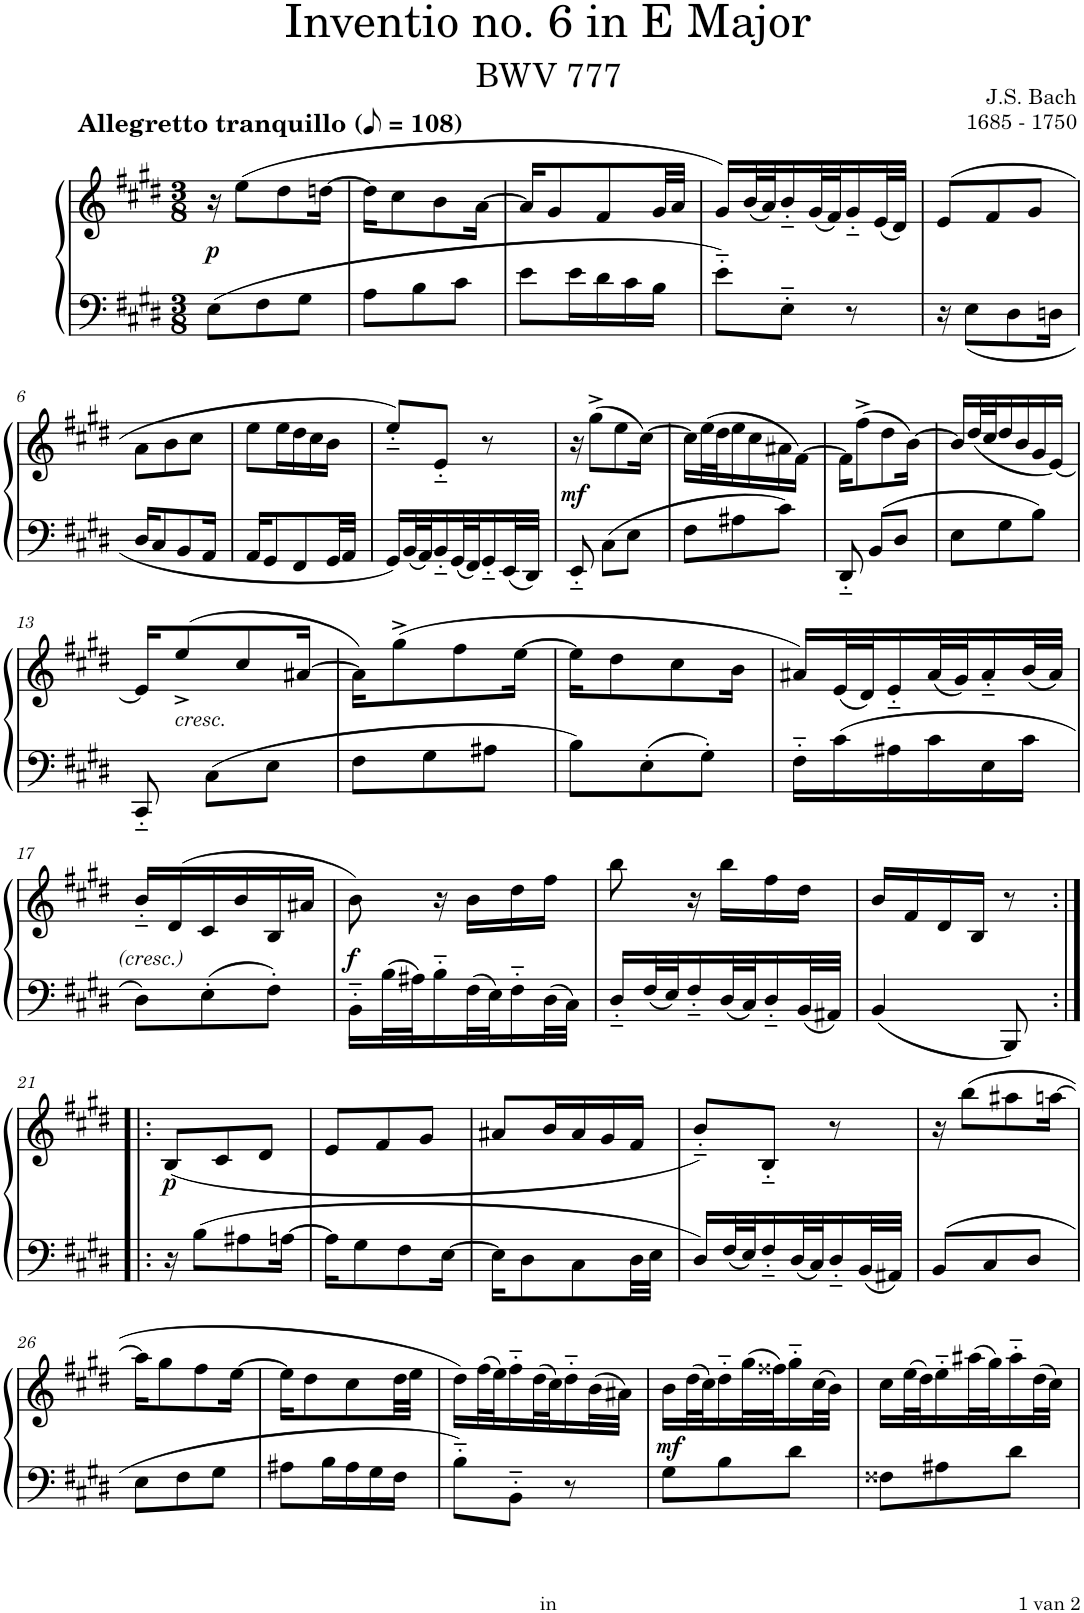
**kern	**kern	**dynam
*part1	*part1	*part1
*staff2	*staff1	*staff1/2
*I"Piano solo	*	*
*I'Pno. solo	*	*
*clefF4	*clefG2	*
*k[f#c#g#d#]	*k[f#c#g#d#]	*
*M3/8	*M3/8	*
*MM54	*MM54	*
=1	=1	=1
!	!LO:TX:a:B:t=Allegretto tranquillo	!
!	!	!LO:DY:b
8E\L	16r	p
.	(8ee\L	.
8F#\	.	.
.	8dd#\	.
8G#\J	.	.
.	[16ddn\Jk	.
=2	=2	=2
8A\L	16dd\KL]	.
.	8cc#\	.
8B\	.	.
.	8b\	.
8c#\J	.	.
.	[16a\Jk	.
=3	=3	=3
8e\L	16a/KL]	.
.	8g#/	.
16e\L	.	.
16d#\	8f#/	.
16c#\	.	.
16B\JJ	32g#/LL	.
.	32a/JJJ	.
=4	=4	=4
8e'~\L	16g#/LL)	.
.	(32b/L	.
.	32a/J)	.
8E'~\J	16b'~/	.
.	(32g#/L	.
.	32f#/J)	.
8r	16g#'~/	.
.	(32e/L	.
.	32d#/JJJ)	.
=5	=5	=5
16r	(>8e/L	.
8E\L	.	.
.	8f#/	.
8D#\	.	.
.	8g#/J	.
16Dn\Jk	.	.
!!LO:LB:g=z
=6	=6	=6
16D#/KL	8a\L	.
8C#/	.	.
.	8b\	.
8BB/	.	.
.	8cc#\J	.
16AA/Jk	.	.
=7	=7	=7
16AA/KL	8ee\L	.
8GG#/	.	.
.	16ee\L	.
8FF#/	16dd#\	.
.	16cc#\	.
32GG#/LL	16b\JJ	.
32AA/JJJ	.	.
=8	=8	=8
16GG#/LL	8ee'~/L)	.
32BB/L	.	.
32AA/J	.	.
16BB'~/	8e'~/J	.
32GG#/L	.	.
32FF#/J	.	.
16GG#'~/	8r	.
32EE/L	.	.
32DD#/JJJ	.	.
=9	=9	=9
!	!	!LO:DY:b
8EE'~/	16r	mf
.	(8gg#^\L	.
8C#\L	.	.
.	8ee\	.
8E\J	.	.
.	[16cc#\Jk)	.
=10	=10	=10
8F#\L	16cc#\LL]	.
.	(32ee\L	.
.	32dd#\J	.
8A#X\	16ee\	.
.	16cc#\	.
8c#\J	16a#X\	.
.	[16f#\JJ)	.
=11	=11	=11
8DD#'~/	16f#\KL]	.
.	(8ff#^\	.
8BB/L	.	.
.	8dd#\	.
8D#/J	.	.
.	[16b\Jk)	.
=12	=12	=12
8E\L	16b/LL]	.
.	(32dd#/L	.
.	32cc#/J	.
8G#\	16dd#/	.
.	16b/	.
8B\J	16g#/	.
.	[16e/JJ)	.
!!LO:LB:g=z
=13	=13	=13
8CC#'~/	16e/KL]	.
!	!LO:TX:b:i:t=cresc.	!
.	(>8ee^/	.
8C#\L	.	.
.	8cc#/	.
8E\J	.	.
.	[16a#X/Jk	.
=14	=14	=14
8F#\L	16a#\KL])	.
.	(8gg#^\	.
8G#\	.	.
.	8ff#\	.
8A#X\J	.	.
.	[16ee\Jk	.
=15	=15	=15
8B\L	16ee\KL]	.
.	8dd#\	.
8E'\	.	.
.	8cc#\	.
8G#'\J	.	.
.	16b\Jk	.
=16	=16	=16
16F#'~\LL	16a#X/LL)	.
16c#\	(32e/L	.
.	32d#/J)	.
16A#X\	16e'~/	.
16c#\	(32a#/L	.
.	32g#/J)	.
16E\	16a#'~/	.
16c#\JJ	(32b/L	.
.	32a#/JJJ)	.
!!LO:LB:g=z
=17	=17	=17
8D#\L	16b'~/LL	.
.	(16d#/	.
8E'\	16c#/	.
.	16b/	.
8F#'\J	16B/	.
.	16a#X/JJ	.
=18	=18	=18
!	!	!LO:DY:b
16BB'~\LL	8b\)	f
32B\L	.	.
32A#X\J	.	.
16B'~\	16r	.
32F#\L	16b\LL	.
32E\J	.	.
16F#'~\	16dd#\	.
32D#\L	16ff#\JJ	.
32C#\JJJ	.	.
=19	=19	=19
16D#'~/LL	8bb\	.
32F#/L	.	.
32E/J	.	.
16F#'~/	16r	.
32D#/L	16bb\LL	.
32C#/J	.	.
16D#'~/	16ff#\	.
32BB/L	16dd#\JJ	.
32AA#X/JJJ	.	.
=20	=20	=20
4BB/	16b/LL	.
.	16f#/	.
.	16d#/	.
.	16B/JJ	.
8BBB/	8r	.
!!LO:LB:g=z
=21:|!|:	=21:|!|:	=21:|!|:
!	!	!LO:DY:b
16r	(8B/L	p
8B\L	.	.
.	8c#/	.
8A#X\	.	.
.	8d#/J	.
[16An\Jk	.	.
=22	=22	=22
16A\KL]	8e/L	.
8G#\	.	.
.	8f#/	.
8F#\	.	.
.	8g#/J	.
[16E\Jk	.	.
=23	=23	=23
16E\KL]	8a#X/L	.
8D#\	.	.
.	16b/L	.
8C#\	16a#/	.
.	16g#/	.
32D#\LL	16f#/JJ	.
32E\JJJ	.	.
=24	=24	=24
16D#/LL	8b'~/L)	.
32F#/L	.	.
32E/J	.	.
16F#'~/	8B'~/J	.
32D#/L	.	.
32C#/J	.	.
16D#'~/	8r	.
32BB/L	.	.
32AA#X/JJJ	.	.
=25	=25	=25
8BB/L	16r	.
.	(8bb\L	.
8C#/	.	.
.	8aa#X\	.
8D#/J	.	.
.	[16aan\Jk	.
!!LO:LB:g=z
=26	=26	=26
8E\L	16aa\KL]	.
.	8gg#\	.
8F#\	.	.
.	8ff#\	.
8G#\J	.	.
.	[16ee\Jk	.
=27	=27	=27
8A#X\L	16ee\KL]	.
.	8dd#\	.
16B\L	.	.
16A#\	8cc#\	.
16G#\	.	.
16F#\JJ	32dd#\LL	.
.	32ee\JJJ	.
=28	=28	=28
8B'~\L	16dd#\LL)	.
.	(32ff#\L	.
.	32ee\J)	.
8BB'~\J	16ff#'~\	.
.	(32dd#\L	.
.	32cc#\J)	.
8r	16dd#'~\	.
.	(32b\L	.
.	32a#X\JJJ)	.
=29	=29	=29
!	!	!LO:DY:b
8G#\L	16b\LL	mf
.	(32dd#\L	.
.	32cc#\J)	.
8B\	16dd#'~\	.
.	(32gg#\L	.
.	32ff##X\J)	.
8d#\J	16gg#'~\	.
.	(32cc#\L	.
.	32b\JJJ)	.
=30	=30	=30
8F##X\L	16cc#\LL	.
.	(32ee\L	.
.	32dd#\J)	.
8A#X\	16ee'~\	.
.	(32aa#X\L	.
.	32gg#\J)	.
8d#\J	16aa#'~\	.
.	(32dd#\L	.
.	32cc#\JJJ)	.
=	=	=
*-	*-	*-
